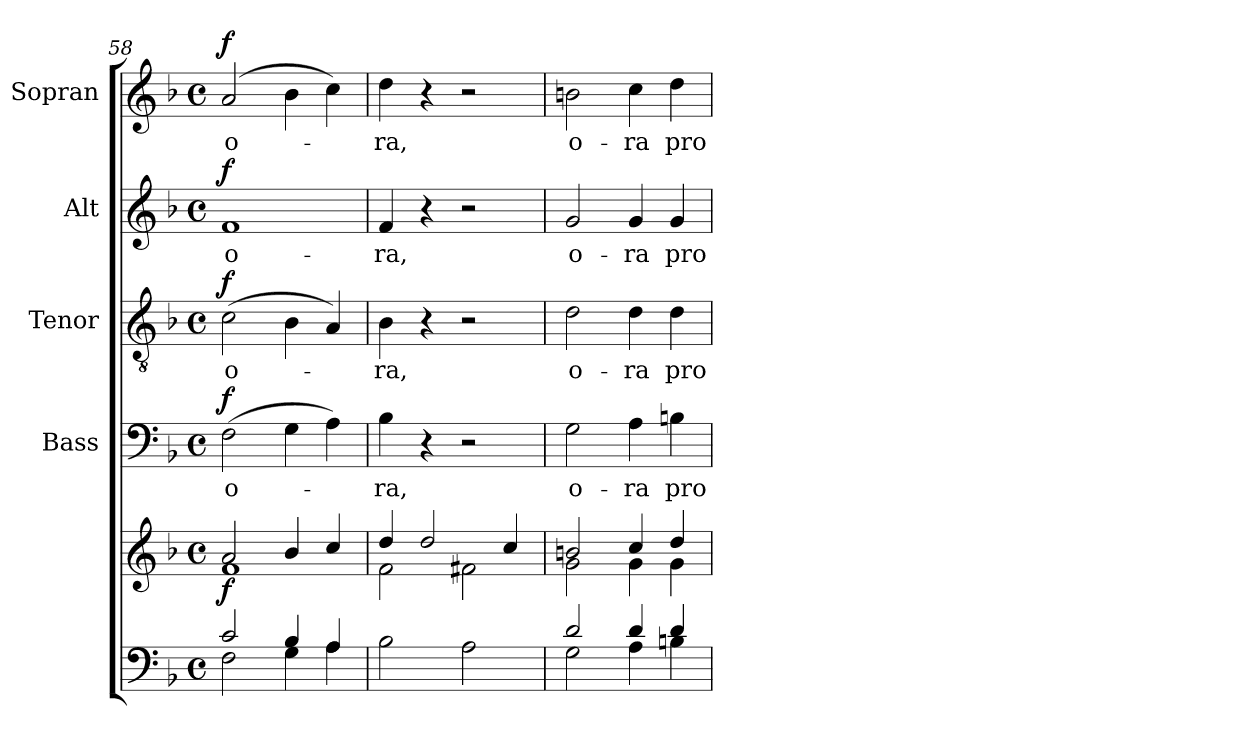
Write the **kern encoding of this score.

**kern	**kern	**dynam	**kern	**text	**dynam	**kern	**text	**dynam	**kern	**text	**dynam	**kern	**text	**dynam
*part5	*part5	*part5	*part4	*part4	*part4	*part3	*part3	*part3	*part2	*part2	*part2	*part1	*part1	*part1
*staff6	*staff5	*staff5/6	*staff4	*staff4	*staff4	*staff3	*staff3	*staff3	*staff2	*staff2	*staff2	*staff1	*staff1	*staff1
*	*	*	*I"Bass	*	*	*I"Tenor	*	*	*I"Alt	*	*	*I"Sopran	*	*
*	*	*	*I'B.	*	*	*I'T.	*	*	*I'A.	*	*	*I'S.	*	*
*clefF4	*clefG2	*	*clefF4	*	*	*clefGv2	*	*	*clefG2	*	*	*clefG2	*	*
*k[b-]	*k[b-]	*	*k[b-]	*	*	*k[b-]	*	*	*k[b-]	*	*	*k[b-]	*	*
*F:	*F:	*	*F:	*	*	*F:	*	*	*F:	*	*	*F:	*	*
*M4/4	*M4/4	*	*M4/4	*	*	*M4/4	*	*	*M4/4	*	*	*M4/4	*	*
*met(c)	*met(c)	*	*met(c)	*	*	*met(c)	*	*	*met(c)	*	*	*met(c)	*	*
=58	=58	=58	=58	=58	=58	=58	=58	=58	=58	=58	=58	=58	=58	=58
*^	*^	*	*	*	*	*	*	*	*	*	*	*	*	*
!	!	!	!	!LO:DY:b	!	!LO:LY:b	!LO:DY:a	!	!LO:LY:b	!LO:DY:a	!	!LO:LY:b	!LO:DY:a	!	!LO:LY:b	!LO:DY:a
2c/	2F\	2a/	1f	f	(>2F\	o-	f	(>2c\	o-	f	1f	o-	f	(2a/	o-	f
4B-/	4G\	4b-/	.	.	4G\	.	.	4B-\	.	.	.	.	.	4b-\	.	.
4A/	4A\	4cc/	.	.	4A\)	.	.	4A/)	.	.	.	.	.	4cc\)	.	.
=59	=59	=59	=59	=59	=59	=59	=59	=59	=59	=59	=59	=59	=59	=59	=59	=59
!	!	!	!	!	!	!LO:LY:b	!	!	!LO:LY:b	!	!	!LO:LY:b	!	!	!LO:LY:b	!
*v	*v	*	*	*	*	*	*	*	*	*	*	*	*	*	*	*
2B-\	4dd/	2f\	.	4B-\	-ra,	.	4B-\	-ra,	.	4f/	-ra,	.	4dd\	-ra,	.
.	2dd/	.	.	4r	.	.	4r	.	.	4r	.	.	4r	.	.
2A\	.	2f#X\	.	2r	.	.	2r	.	.	2r	.	.	2r	.	.
.	4cc/	.	.	.	.	.	.	.	.	.	.	.	.	.	.
=60	=60	=60	=60	=60	=60	=60	=60	=60	=60	=60	=60	=60	=60	=60	=60
*^	*	*	*	*	*	*	*	*	*	*	*	*	*	*	*
!	!	!	!	!	!	!LO:LY:b	!	!	!LO:LY:b	!	!	!LO:LY:b	!	!	!LO:LY:b	!
2d/	2G\	2bn/	2g\	.	2G\	o-	.	2d\	o-	.	2g/	o-	.	2bn\	o-	.
!	!	!	!	!	!	!LO:LY:b	!	!	!LO:LY:b	!	!	!LO:LY:b	!	!	!LO:LY:b	!
4d/	4A\	4cc/	4g\	.	4A\	-ra	.	4d\	-ra	.	4g/	-ra	.	4cc\	-ra	.
!	!	!	!	!	!	!LO:LY:b	!	!	!LO:LY:b	!	!	!LO:LY:b	!	!	!LO:LY:b	!
4d/	4Bn\	4dd/	4g\	.	4Bn\	pro	.	4d\	pro	.	4g/	pro	.	4dd\	pro	.
*v	*v	*	*	*	*	*	*	*	*	*	*	*	*	*	*	*
*	*v	*v	*	*	*	*	*	*	*	*	*	*	*	*	*
=	=	=	=	=	=	=	=	=	=	=	=	=	=	=
*-	*-	*-	*-	*-	*-	*-	*-	*-	*-	*-	*-	*-	*-	*-
